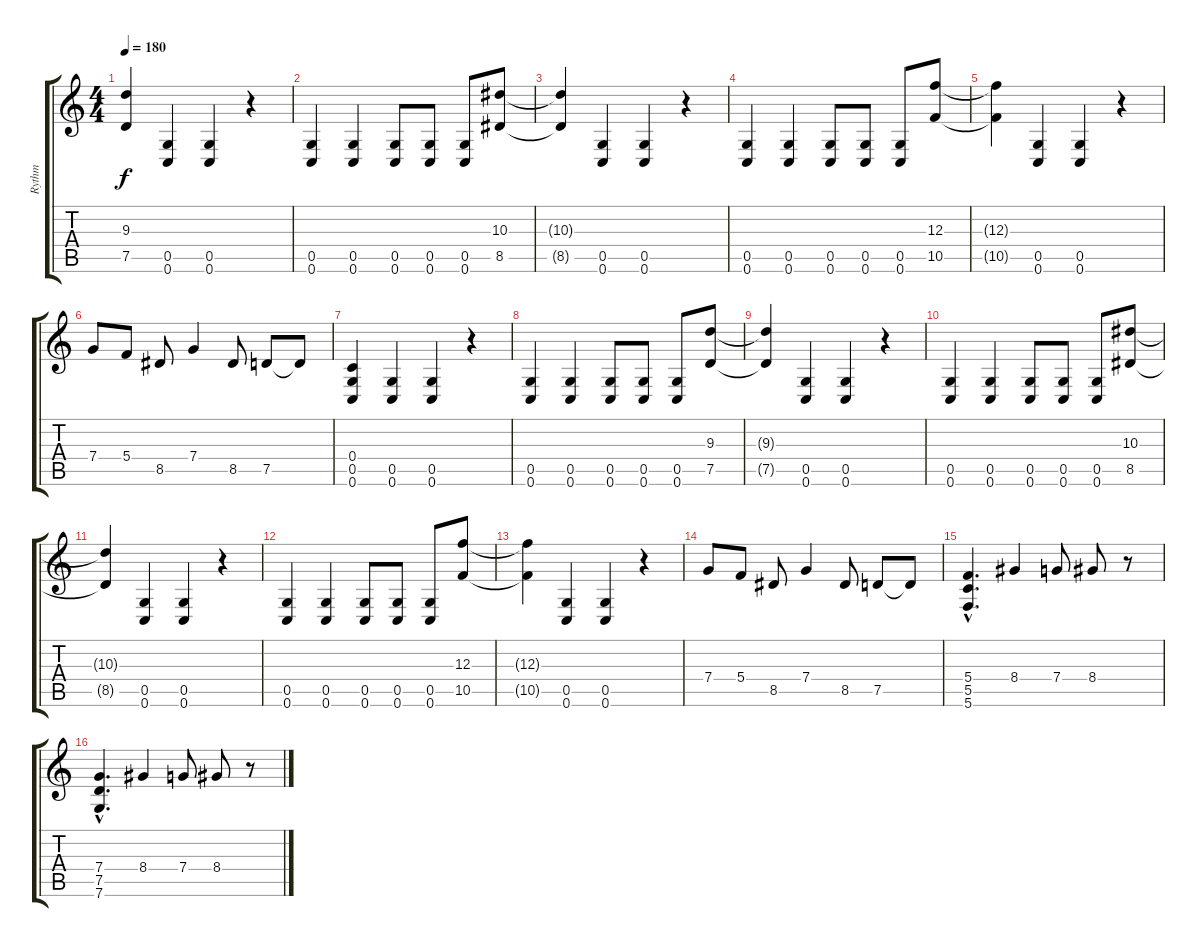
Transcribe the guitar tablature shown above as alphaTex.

\track ("Rythm" "Rythm") {instrument distortionguitar}
\staff {score tabs}
\tuning (D4 A3 F3 C3 G2 C2) {hide}
\ts (4 4)
\tempo 180
\clef g2
\ks c
(9.3{t} 7.5{t}).4{dy f} (0.5 0.6).4 (0.5 0.6).4 r.4 |
(0.5 0.6).4 (0.5 0.6).4 (0.5 0.6).8 (0.5 0.6).8 (0.5 0.6).8 (10.3 8.5).8 |
(10.3{t} 8.5{t}).4 (0.5 0.6).4 (0.5 0.6).4 r.4 |
(0.5 0.6).4 (0.5 0.6).4 (0.5 0.6).8 (0.5 0.6).8 (0.5 0.6).8 (12.3 10.5).8 |
(12.3{t} 10.5{t}).4 (0.5 0.6).4 (0.5 0.6).4 r.4 |
7.4.8 5.4.8 8.5.8 7.4.4 8.5.8 7.5.8 7.5{t}.8 |
(0.4 0.5 0.6).4 (0.5 0.6).4 (0.5 0.6).4 r.4 |
(0.5 0.6).4 (0.5 0.6).4 (0.5 0.6).8 (0.5 0.6).8 (0.5 0.6).8 (9.3 7.5).8 |
(9.3{t} 7.5{t}).4 (0.5 0.6).4 (0.5 0.6).4 r.4 |
(0.5 0.6).4 (0.5 0.6).4 (0.5 0.6).8 (0.5 0.6).8 (0.5 0.6).8 (10.3 8.5).8 |
(10.3{t} 8.5{t}).4 (0.5 0.6).4 (0.5 0.6).4 r.4 |
(0.5 0.6).4 (0.5 0.6).4 (0.5 0.6).8 (0.5 0.6).8 (0.5 0.6).8 (12.3 10.5).8 |
(12.3{t} 10.5{t}).4 (0.5 0.6).4 (0.5 0.6).4 r.4 |
7.4.8 5.4.8 8.5.8 7.4.4 8.5.8 7.5.8 7.5{t}.8 |
(5.4{hac} 5.5{hac} 5.6{hac}).4{d} 8.4.4 7.4.8 8.4.8 r.8 |
(7.4{hac} 7.5{hac} 7.6{hac}).4{d} 8.4.4 7.4.8 8.4.8 r.8
